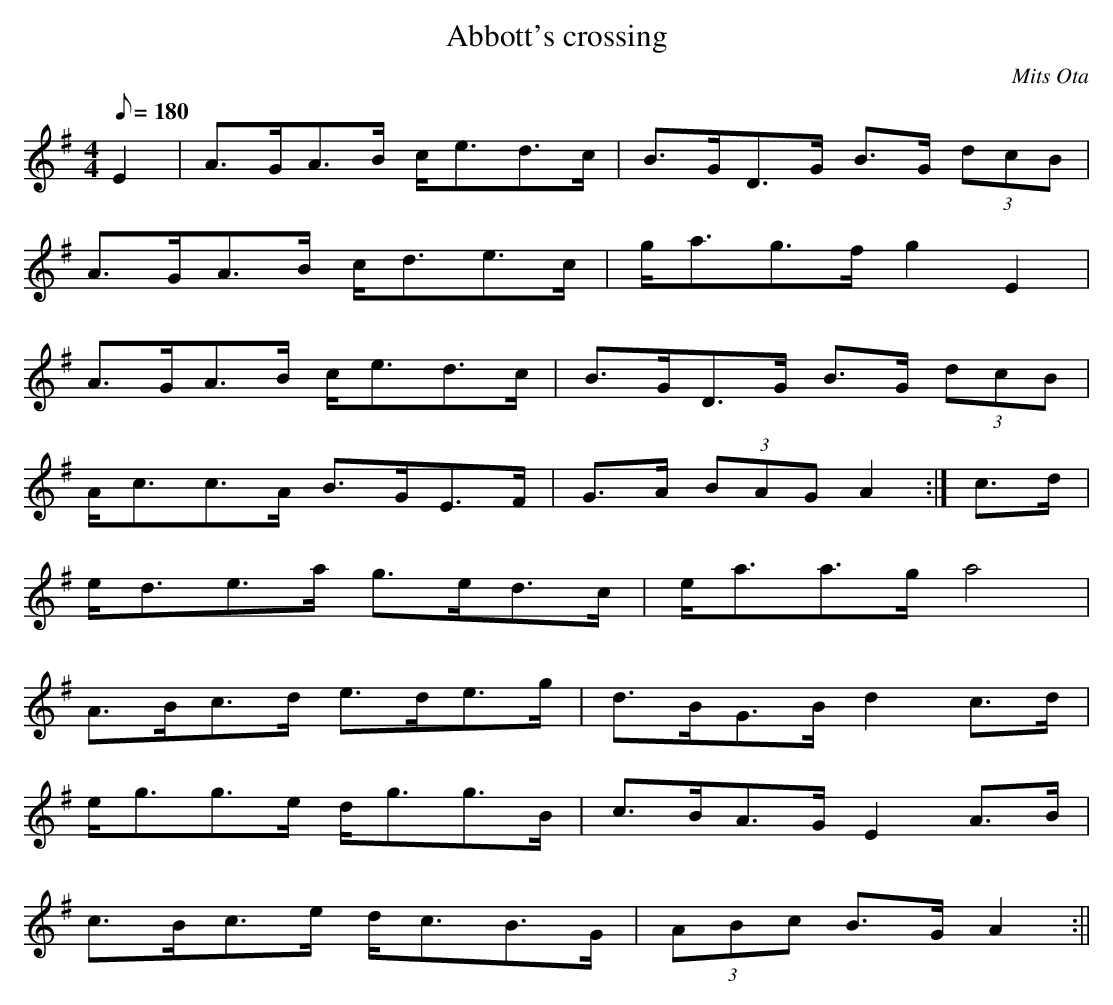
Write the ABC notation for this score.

X:1
T:Abbott's crossing
M:4/4
L:1/8
Q:180
C:Mits Ota
K:A Dorian
 E2 | A>GA>B c<ed>c | B>GD>G B>G (3dcB |
A>GA>B c<de>c | g<ag>f g2 E2 |
A>GA>B c<ed>c | B>GD>G B>G  (3dcB |
A<cc>A B>GE>F | G>A (3BAG A2 :| c>d |
e<de>a g>ed>c | e<aa>g a4 |
A>Bc>d e>de>g |d>BG>B d2 c>d |
e<gg>e d<gg>B | c>BA>G E2 A>B |
c>Bc>e d<cB>G | (3ABc B>G A2 :||
